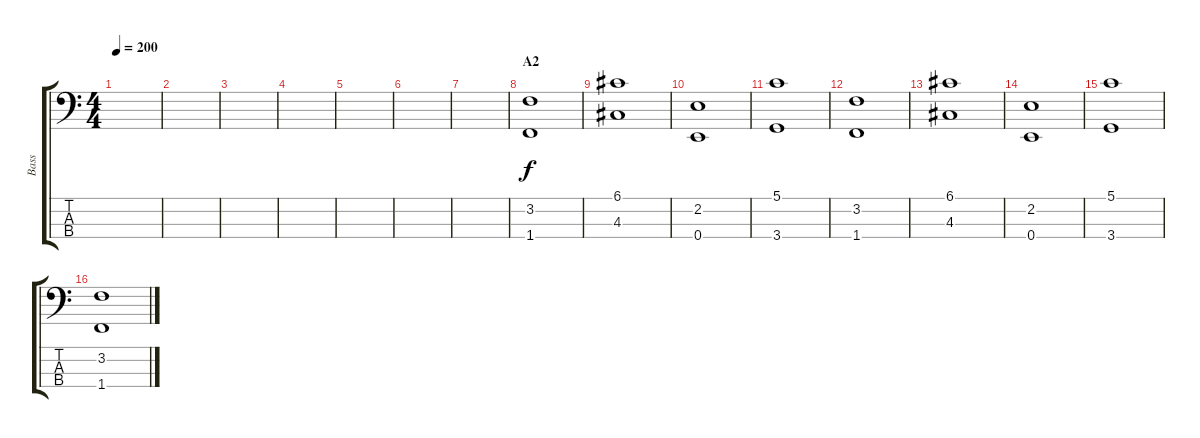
\track ("Bass" "Bass") {instrument acousticbass}
\staff {score tabs}
\tuning (G2 D2 A1 E1) {hide}
\ts (4 4)
\tempo 200
\clef f4
\ks c
|
|
|
|
|
|
|
\section ("" "A2")
(3.2 1.4).1 |
(6.1 4.3).1 |
(2.2 0.4).1 |
(5.1 3.4).1 |
(3.2 1.4).1 |
(6.1 4.3).1 |
(2.2 0.4).1 |
(5.1 3.4).1 |
(3.2 1.4).1
